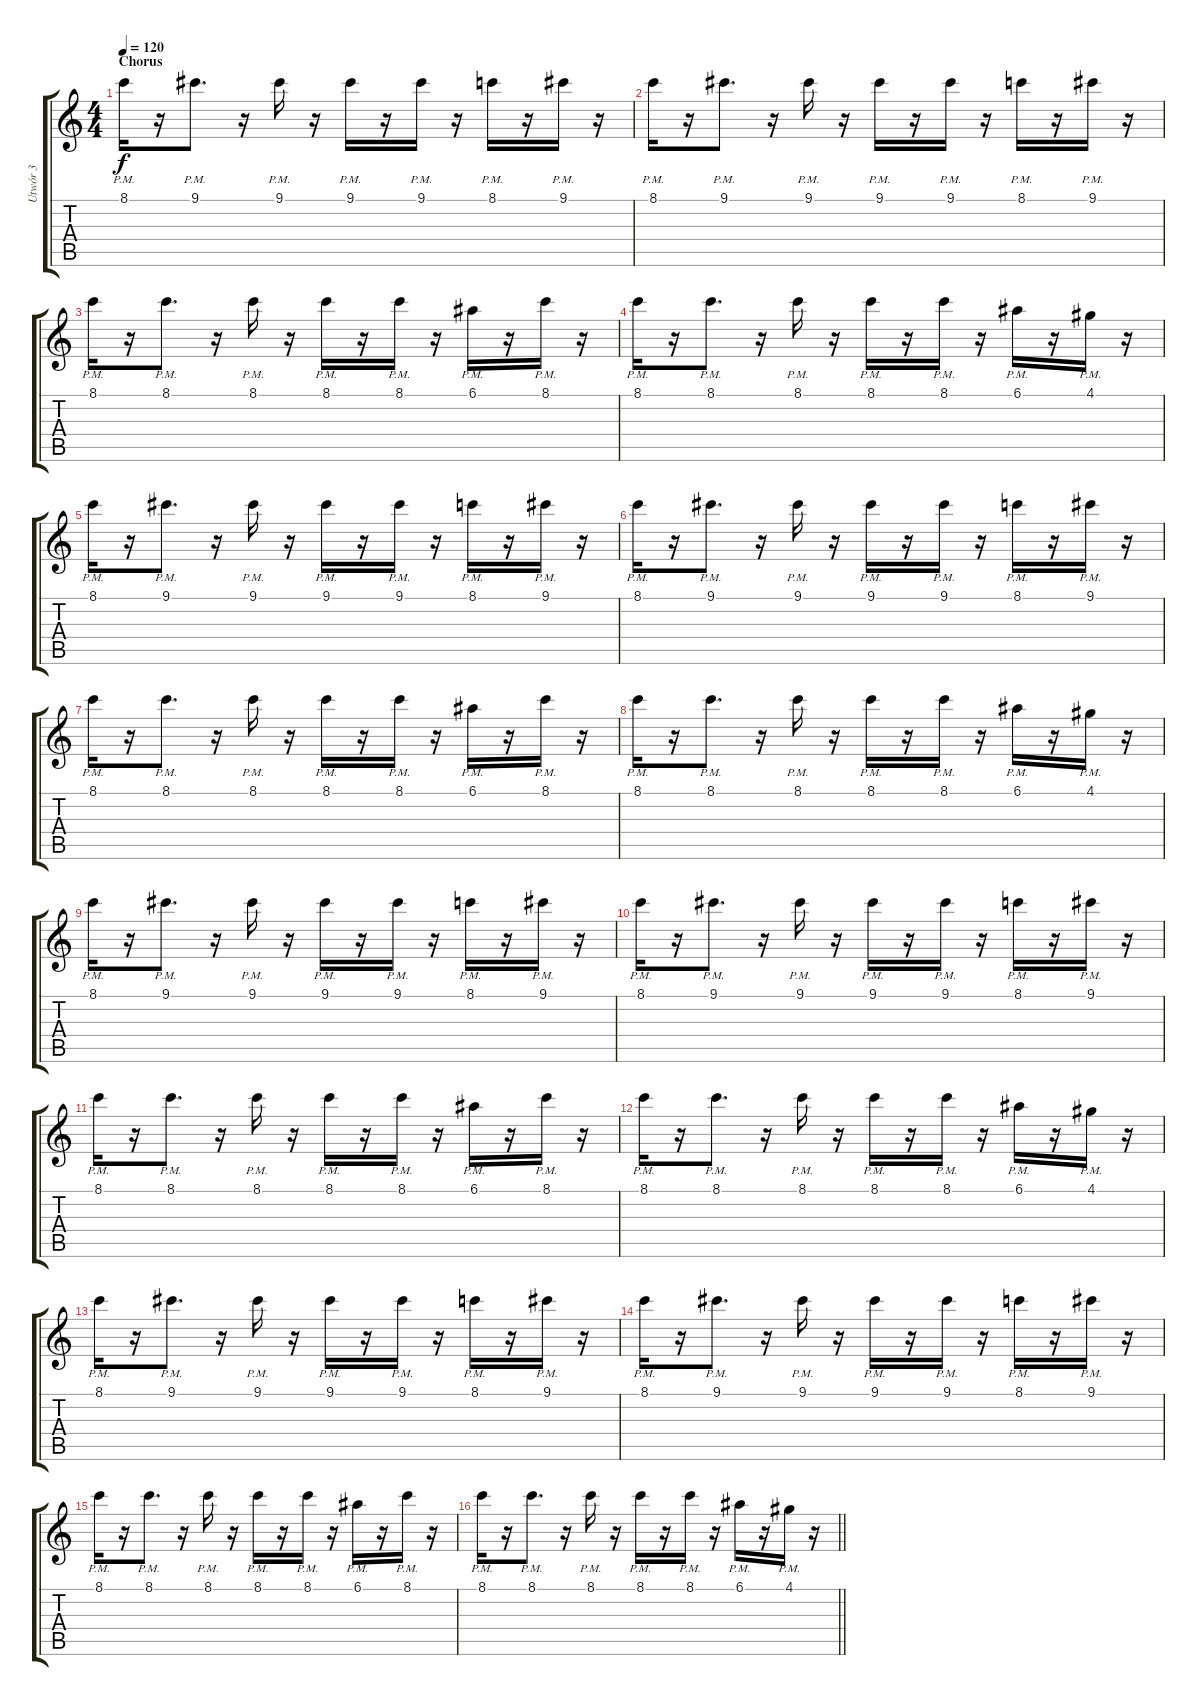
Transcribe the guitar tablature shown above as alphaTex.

\track ("Utwór 3" "Utwór 3") {instrument electricguitarclean}
\staff {score tabs}
\tuning (E4 B3 G3 D3 A2 E2) {hide}
\ts (4 4)
\section ("" "Chorus")
\tempo 120
\clef g2
\ks c
8.1{pm}.16{dy f} r.16 9.1{pm}.8{d} r.16 9.1{pm}.16 r.16 9.1{pm}.16 r.16 9.1{pm}.16 r.16 8.1{pm}.16 r.16 9.1{pm}.16 r.16 |
8.1{pm}.16 r.16 9.1{pm}.8{d} r.16 9.1{pm}.16 r.16 9.1{pm}.16 r.16 9.1{pm}.16 r.16 8.1{pm}.16 r.16 9.1{pm}.16 r.16 |
8.1{pm}.16 r.16 8.1{pm}.8{d} r.16 8.1{pm}.16 r.16 8.1{pm}.16 r.16 8.1{pm}.16 r.16 6.1{pm}.16 r.16 8.1{pm}.16 r.16 |
8.1{pm}.16 r.16 8.1{pm}.8{d} r.16 8.1{pm}.16 r.16 8.1{pm}.16 r.16 8.1{pm}.16 r.16 6.1{pm}.16 r.16 4.1{pm}.16 r.16 |
8.1{pm}.16 r.16 9.1{pm}.8{d} r.16 9.1{pm}.16 r.16 9.1{pm}.16 r.16 9.1{pm}.16 r.16 8.1{pm}.16 r.16 9.1{pm}.16 r.16 |
8.1{pm}.16 r.16 9.1{pm}.8{d} r.16 9.1{pm}.16 r.16 9.1{pm}.16 r.16 9.1{pm}.16 r.16 8.1{pm}.16 r.16 9.1{pm}.16 r.16 |
8.1{pm}.16 r.16 8.1{pm}.8{d} r.16 8.1{pm}.16 r.16 8.1{pm}.16 r.16 8.1{pm}.16 r.16 6.1{pm}.16 r.16 8.1{pm}.16 r.16 |
8.1{pm}.16 r.16 8.1{pm}.8{d} r.16 8.1{pm}.16 r.16 8.1{pm}.16 r.16 8.1{pm}.16 r.16 6.1{pm}.16 r.16 4.1{pm}.16 r.16 |
8.1{pm}.16 r.16 9.1{pm}.8{d} r.16 9.1{pm}.16 r.16 9.1{pm}.16 r.16 9.1{pm}.16 r.16 8.1{pm}.16 r.16 9.1{pm}.16 r.16 |
8.1{pm}.16 r.16 9.1{pm}.8{d} r.16 9.1{pm}.16 r.16 9.1{pm}.16 r.16 9.1{pm}.16 r.16 8.1{pm}.16 r.16 9.1{pm}.16 r.16 |
8.1{pm}.16 r.16 8.1{pm}.8{d} r.16 8.1{pm}.16 r.16 8.1{pm}.16 r.16 8.1{pm}.16 r.16 6.1{pm}.16 r.16 8.1{pm}.16 r.16 |
8.1{pm}.16 r.16 8.1{pm}.8{d} r.16 8.1{pm}.16 r.16 8.1{pm}.16 r.16 8.1{pm}.16 r.16 6.1{pm}.16 r.16 4.1{pm}.16 r.16 |
8.1{pm}.16 r.16 9.1{pm}.8{d} r.16 9.1{pm}.16 r.16 9.1{pm}.16 r.16 9.1{pm}.16 r.16 8.1{pm}.16 r.16 9.1{pm}.16 r.16 |
8.1{pm}.16 r.16 9.1{pm}.8{d} r.16 9.1{pm}.16 r.16 9.1{pm}.16 r.16 9.1{pm}.16 r.16 8.1{pm}.16 r.16 9.1{pm}.16 r.16 |
8.1{pm}.16 r.16 8.1{pm}.8{d} r.16 8.1{pm}.16 r.16 8.1{pm}.16 r.16 8.1{pm}.16 r.16 6.1{pm}.16 r.16 8.1{pm}.16 r.16 |
\barLineRight lightlight
8.1{pm}.16 r.16 8.1{pm}.8{d} r.16 8.1{pm}.16 r.16 8.1{pm}.16 r.16 8.1{pm}.16 r.16 6.1{pm}.16 r.16 4.1{pm}.16 r.16
